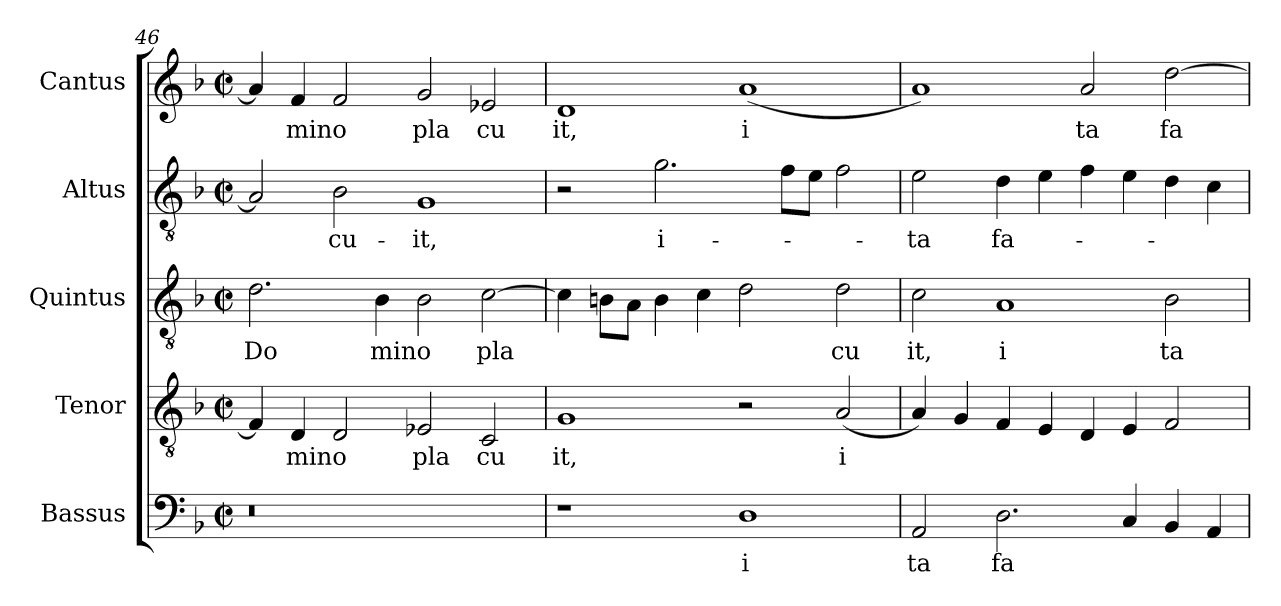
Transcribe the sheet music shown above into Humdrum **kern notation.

**kern	**text	**kern	**text	**kern	**text	**kern	**text	**kern	**text
*part5	*part5	*part4	*part4	*part3	*part3	*part2	*part2	*part1	*part1
*staff5	*staff5	*staff4	*staff4	*staff3	*staff3	*staff2	*staff2	*staff1	*staff1
*I"Bassus	*	*I"Tenor	*	*I"Quintus	*	*I"Altus	*	*I"Cantus	*
*clefF4	*	*clefGv2	*	*clefGv2	*	*clefGv2	*	*clefG2	*
*k[b-]	*	*k[b-]	*	*k[b-]	*	*k[b-]	*	*k[b-]	*
*F:	*	*F:	*	*F:	*	*F:	*	*F:	*
*M2/2	*	*M2/2	*	*M2/2	*	*M2/2	*	*M2/2	*
*met(c|)	*	*met(c|)	*	*met(c|)	*	*met(c|)	*	*met(c|)	*
=46	=46	=46	=46	=46	=46	=46	=46	=46	=46
!	!	!	!	!	!LO:LY:b:cj	!	!	!	!
0r	.	4F/]	.	2.d\	Do	2A/]	.	4a/]	.
!	!	!	!LO:LY:b:cj	!	!	!	!	!	!LO:LY:b:cj
.	.	4D/	mino	.	.	.	.	4f/	mino
!	!	!	!	!	!	!	!LO:LY:b:cj	!	!
.	.	2D/	.	.	.	2B-\	-cu-	2f/	.
!	!	!	!	!	!LO:LY:b:cj	!	!	!	!
.	.	.	.	4B-\	mino	.	.	.	.
!	!	!	!LO:LY:b:cj	!	!	!	!LO:LY:b:cj	!	!LO:LY:b:cj
.	.	2E-X/	pla	2B-\	.	1G	-it,	2g/	pla
!	!	!	!LO:LY:b:cj	!	!LO:LY:b	!	!	!	!LO:LY:b:cj
.	.	2C/	cu	[>2c\	pla	.	.	2e-X/	cu
=47	=47	=47	=47	=47	=47	=47	=47	=47	=47
!	!	!	!LO:LY:b:cj	!	!	!	!	!	!LO:LY:b:cj
1r	.	1G	it,	4c\]	.	2r	.	1d	it,
.	.	.	.	8B\L	.	.	.	.	.
.	.	.	.	8A\J	.	.	.	.	.
!	!	!	!	!	!	!	!LO:LY:b:rj	!	!
.	.	.	.	4B\	.	2.g\	i-	.	.
.	.	.	.	4c\	.	.	.	.	.
!	!LO:LY:b:cj	!	!	!	!	!	!	!	!LO:LY:b:rj
1D	i	2r	.	2d\	.	.	.	(<1a	i
.	.	.	.	.	.	8f\L	.	.	.
.	.	.	.	.	.	8e\J	.	.	.
!	!	!	!LO:LY:b:rj	!	!LO:LY:b:cj	!	!	!	!
.	.	(<2A/	i	2d\	cu	2f\	.	.	.
=48	=48	=48	=48	=48	=48	=48	=48	=48	=48
!	!LO:LY:b:cj	!	!	!	!LO:LY:b:cj	!	!LO:LY:b:cj	!	!
2AA/	ta	4A/)	.	2c\	it,	2e\	-ta	1a)	.
.	.	4G/	.	.	.	.	.	.	.
!	!LO:LY:b:cj	!	!	!	!LO:LY:b:cj	!	!LO:LY:b:cj	!	!
2.D\	fa	4F/	.	1A	i	4d\	fa-	.	.
.	.	4E/	.	.	.	4e\	.	.	.
!	!	!	!	!	!	!	!	!	!LO:LY:b:cj
.	.	4D/	.	.	.	4f\	.	2a/	ta
4C/	.	4E/	.	.	.	4e\	.	.	.
!	!	!	!	!	!LO:LY:b:cj	!	!	!	!LO:LY:b:cj
4BB-/	.	2F/	.	2B-\	ta	4d\	.	[>2dd\	fa
4AA/	.	.	.	.	.	4c\	.	.	.
=	=	=	=	=	=	=	=	=	=
*-	*-	*-	*-	*-	*-	*-	*-	*-	*-
